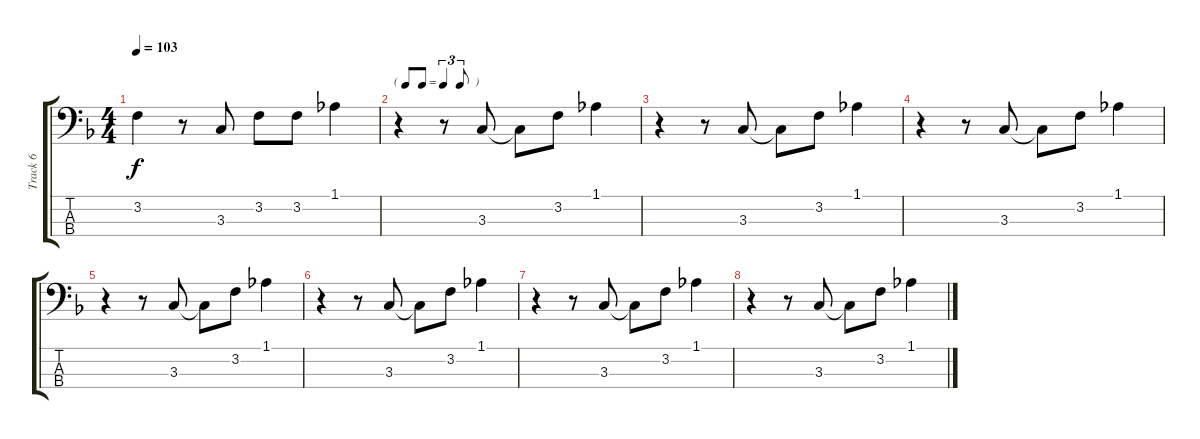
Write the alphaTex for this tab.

\track ("Track 6" "Track 6") {instrument electricbassfinger}
\staff {score tabs}
\tuning (G2 D2 A1 E1) {hide}
\ts (4 4)
\tempo 103
\clef f4
\ks f
3.2.4{dy f} r.8 3.3.8 3.2.8 3.2.8 1.1.4 |
\tf triplet8th
r.4 r.8 3.3.8 3.3{t}.8 3.2.8 1.1.4 |
r.4 r.8 3.3.8 3.3{t}.8 3.2.8 1.1.4 |
r.4 r.8 3.3.8 3.3{t}.8 3.2.8 1.1.4 |
r.4 r.8 3.3.8 3.3{t}.8 3.2.8 1.1.4 |
r.4 r.8 3.3.8 3.3{t}.8 3.2.8 1.1.4 |
r.4 r.8 3.3.8 3.3{t}.8 3.2.8 1.1.4 |
r.4 r.8 3.3.8 3.3{t}.8 3.2.8 1.1.4
